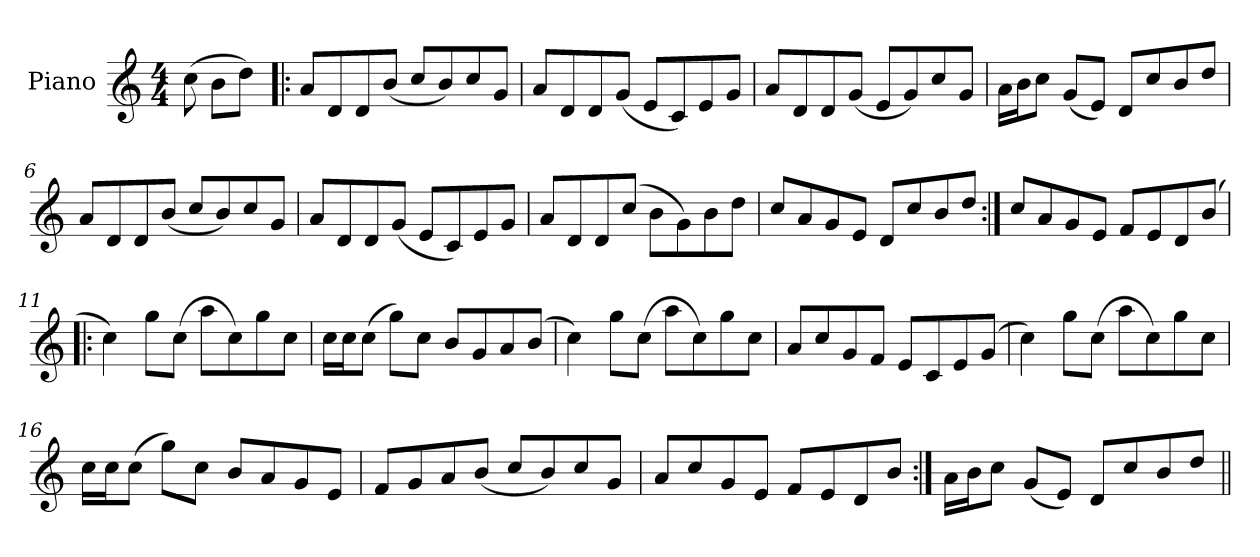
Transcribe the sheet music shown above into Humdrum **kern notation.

**kern
*part1
*staff1
*I"Piano
*I'Pno
*clefG2
*k[]
*M4/4
=1
(8cc\
8b\L
8dd\J)
=2!|:
8a/L
8d/
8d/
(8b/J
8cc/L
8b/)
8cc/
8g/J
=3
8a/L
8d/
8d/
(8g/J
8e/L
8c/)
8e/
8g/J
=4
8a/L
8d/
8d/
(8g/J
8e/L
8g/)
8cc/
8g/J
!!LO:LB:g=z
=5
16a\LL
16b\J
8cc\J
(8g/L
8e/J)
8d/L
8cc/
8b/
8dd/J
=6
8a/L
8d/
8d/
(8b/J
8cc/L
8b/)
8cc/
8g/J
=7
8a/L
8d/
8d/
(8g/J
8e/L
8c/)
8e/
8g/J
=8
8a/L
8d/
8d/
(8cc/J
8b\L
8g\)
8b\
8dd\J
!!LO:LB:g=z
=9
8cc/L
8a/
8g/
8e/J
8d/L
8cc/
8b/
8dd/J
=10:|!
8cc/L
8a/
8g/
8e/J
8f/L
8e/
8d/
(8b/J
=11!|:
4cc\)
8gg\L
(8cc\J
8aa\L
8cc\)
8gg\
8cc\J
=12
16cc\LL
16cc\J
(8cc\J
8gg\L)
8cc\J
8b/L
8g/
8a/
(8b/J
!!LO:LB:g=z
=13
4cc\)
8gg\L
(8cc\J
8aa\L
8cc\)
8gg\
8cc\J
=14
8a/L
8cc/
8g/
8f/J
8e/L
8c/
8e/
(8g/J
=15
4cc\)
8gg\L
(8cc\J
8aa\L
8cc\)
8gg\
8cc\J
=16
16cc\LL
16cc\J
(8cc\J
8gg\L)
8cc\J
8b/L
8a/
8g/
8e/J
!!LO:LB:g=z
=17
8f/L
8g/
8a/
(8b/J
8cc/L
8b/)
8cc/
8g/J
=18
8a/L
8cc/
8g/
8e/J
8f/L
8e/
8d/
8b/J
=19:|!
16a\LL
16b\J
8cc\J
(8g/L
8e/J)
8d/L
8cc/
8b/
8dd/J
=||
*-
